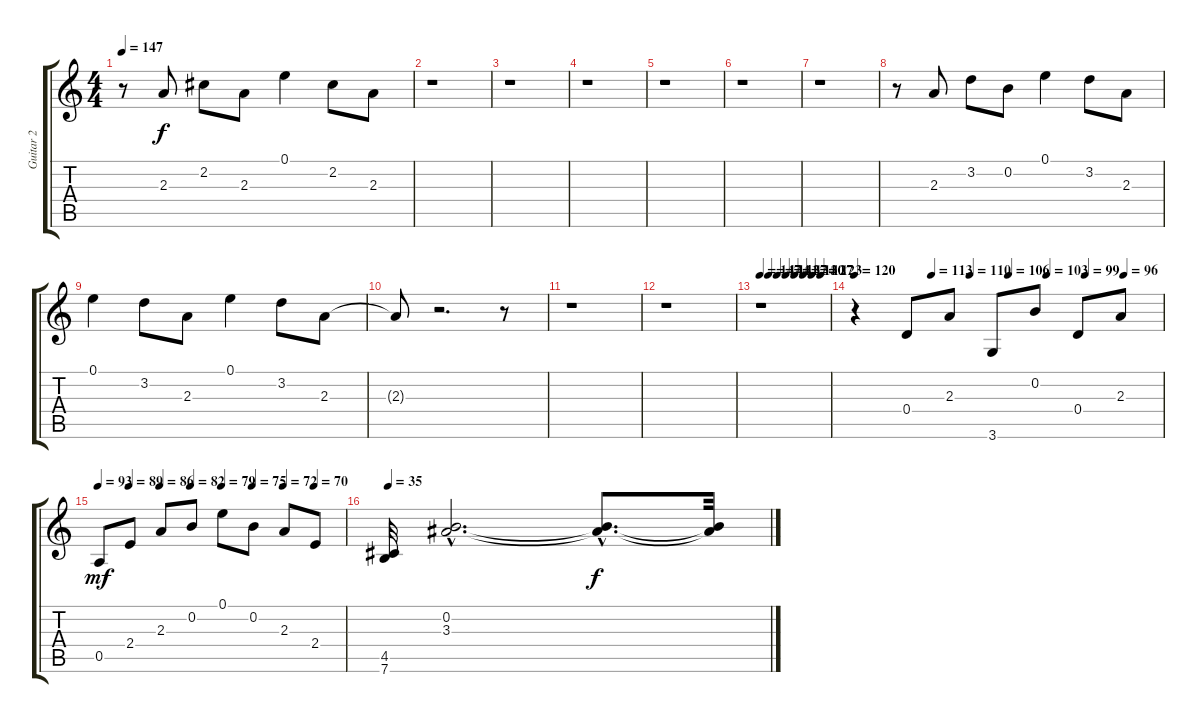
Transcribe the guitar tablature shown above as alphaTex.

\track ("Guitar 2" "Guitar 2") {instrument acousticguitarsteel}
\staff {score tabs}
\tuning (E4 B3 G3 D3 A2 E2) {hide}
\ts (4 4)
\tempo 147
\clef g2
\ks c
r.8{dy f} 2.3.8 2.2.8 2.3.8 0.1.4 2.2.8 2.3.8 |
r.1 |
r.1 |
r.1 |
r.1 |
r.1 |
r.1 |
r.8 2.3.8 3.2.8 0.2.8 0.1.4 3.2.8 2.3.8 |
0.1.4 3.2.8 2.3.8 0.1.4 3.2.8 2.3.8 |
2.3{t}.8 r.2{d} r.8 |
r.1 |
r.1 |
\tempo 147
\tempo (144 0.125)
\tempo (141 0.25)
\tempo (137 0.375)
\tempo (134 0.5)
\tempo (130 0.625)
\tempo (127 0.75)
\tempo (123 0.875)
r.1 |
\tempo 120
\tempo (113 0.25)
\tempo (110 0.375)
\tempo (106 0.5)
\tempo (103 0.625)
\tempo (99 0.75)
\tempo (96 0.875)
r.4 0.4.8 2.3.8 3.6.8 0.2.8 0.4.8 2.3.8 |
\tempo 93
\tempo (89 0.125)
\tempo (86 0.25)
\tempo (82 0.375)
\tempo (79 0.5)
\tempo (75 0.625)
\tempo (72 0.75)
\tempo (70 0.875)
0.5.8{dy mf} 2.4.8 2.3.8 0.2.8 0.1.8 0.2.8 2.3.8 2.4.8 |
\tempo 35
(4.5 7.6).32 (0.2{hac} 3.3{hac}).2{d} (0.2{hac t} 3.3{hac t}).8{d dy f} (0.2{t} 3.3{t}).32
